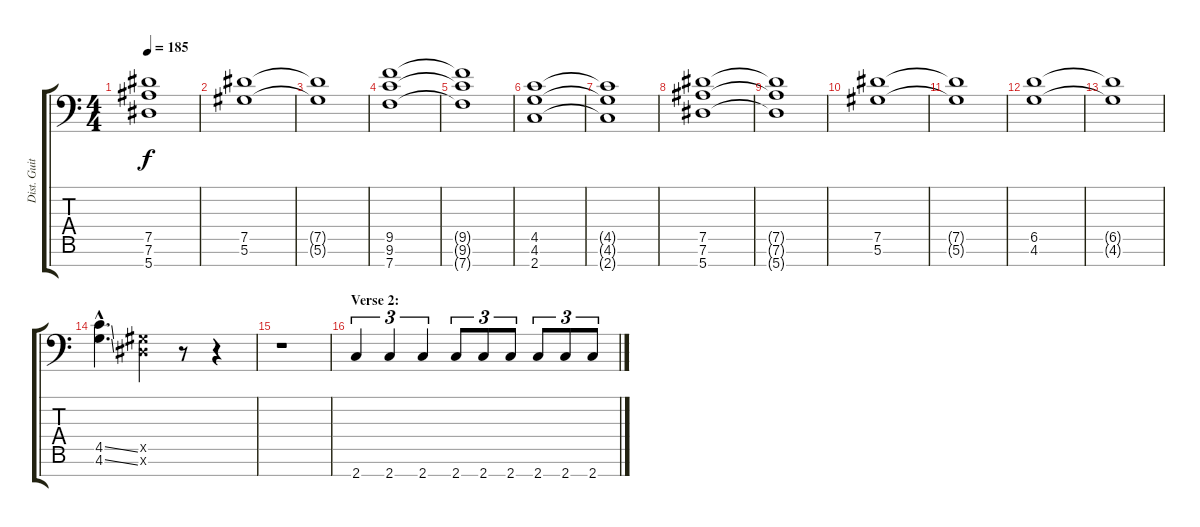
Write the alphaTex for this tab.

\track ("Dist. Guitar 2" "Dist. Guit") {instrument distortionguitar}
\staff {score tabs}
\tuning (Eb4 Bb3 Gb3 Db3 Ab2 Eb2 Bb1) {hide}
\ts (4 4)
\tempo 185
\clef f4
\ks c
(7.5{t} 7.6{t} 5.7{t}).1{dy f} |
(7.5 5.6).1 |
(7.5{t} 5.6{t}).1 |
(9.5 9.6 7.7).1 |
(9.5{t} 9.6{t} 7.7{t}).1 |
(4.5 4.6 2.7).1 |
(4.5{t} 4.6{t} 2.7{t}).1 |
(7.5 7.6 5.7).1 |
(7.5{t} 7.6{t} 5.7{t}).1 |
(7.5 5.6).1 |
(7.5{t} 5.6{t}).1 |
(6.5 4.6).1 |
(6.5{t} 4.6{t}).1 |
(4.5{ss hac} 4.6{ss hac}).4{d} (0.5{x} 0.6{x}).4 r.8 r.4 |
r.1 |
\section ("" "Verse 2:")
2.7.4{tu (3 2)} 2.7.4{tu (3 2)} 2.7.4{tu (3 2)} 2.7.8{tu (3 2)} 2.7.8{tu (3 2)} 2.7.8{tu (3 2)} 2.7.8{tu (3 2)} 2.7.8{tu (3 2)} 2.7.8{tu (3 2)}
